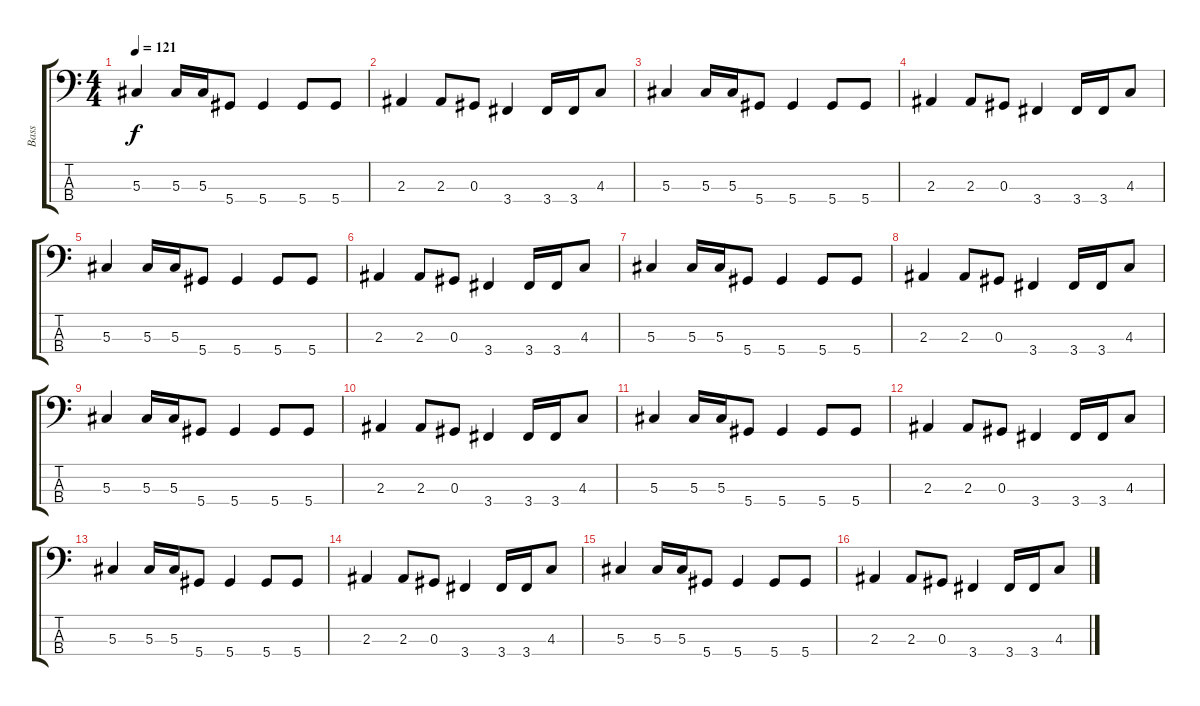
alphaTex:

\track ("Bass" "Bass") {instrument slapbass1}
\staff {score tabs}
\tuning (Gb2 Db2 Ab1 Eb1) {hide}
\ts (4 4)
\tempo 121
\clef f4
\ks c
5.3.4{dy f} 5.3.16 5.3.16 5.4.8 5.4.4 5.4.8 5.4.8 |
2.3.4 2.3.8 0.3.8 3.4.4 3.4.16 3.4.16 4.3.8 |
5.3.4 5.3.16 5.3.16 5.4.8 5.4.4 5.4.8 5.4.8 |
2.3.4 2.3.8 0.3.8 3.4.4 3.4.16 3.4.16 4.3.8 |
5.3.4 5.3.16 5.3.16 5.4.8 5.4.4 5.4.8 5.4.8 |
2.3.4 2.3.8 0.3.8 3.4.4 3.4.16 3.4.16 4.3.8 |
5.3.4 5.3.16 5.3.16 5.4.8 5.4.4 5.4.8 5.4.8 |
2.3.4 2.3.8 0.3.8 3.4.4 3.4.16 3.4.16 4.3.8 |
5.3.4 5.3.16 5.3.16 5.4.8 5.4.4 5.4.8 5.4.8 |
2.3.4 2.3.8 0.3.8 3.4.4 3.4.16 3.4.16 4.3.8 |
5.3.4 5.3.16 5.3.16 5.4.8 5.4.4 5.4.8 5.4.8 |
2.3.4 2.3.8 0.3.8 3.4.4 3.4.16 3.4.16 4.3.8 |
5.3.4 5.3.16 5.3.16 5.4.8 5.4.4 5.4.8 5.4.8 |
2.3.4 2.3.8 0.3.8 3.4.4 3.4.16 3.4.16 4.3.8 |
5.3.4 5.3.16 5.3.16 5.4.8 5.4.4 5.4.8 5.4.8 |
2.3.4 2.3.8 0.3.8 3.4.4 3.4.16 3.4.16 4.3.8
